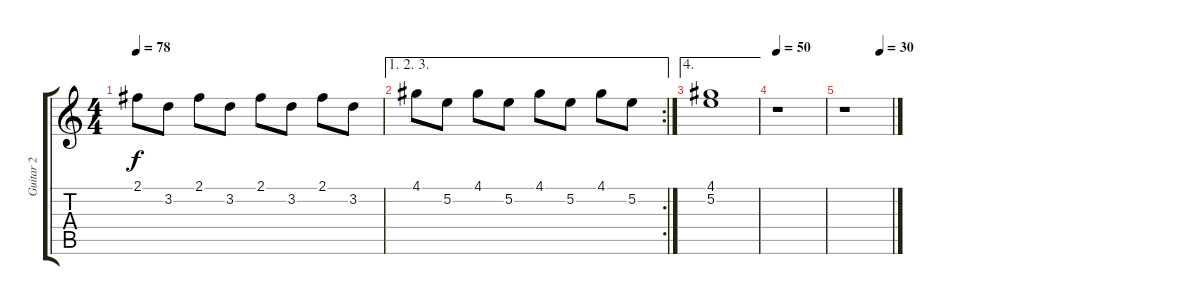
\track ("Guitar 2" "Guitar 2") {instrument distortionguitar}
\staff {score tabs}
\tuning (E4 B3 G3 D3 A2 E2) {hide}
\ts (4 4)
\tempo 78
\clef g2
\ks c
2.1.8{dy f} 3.2.8 2.1.8 3.2.8 2.1.8 3.2.8 2.1.8 3.2.8 |
\ae (1 2 3)
\rc 2
4.1.8 5.2.8 4.1.8 5.2.8 4.1.8 5.2.8 4.1.8 5.2.8 |
\ae 4
(4.1 5.2).1{volume 0} |
\tempo 50
r.1 |
\tempo (30 0.75)
r.1
